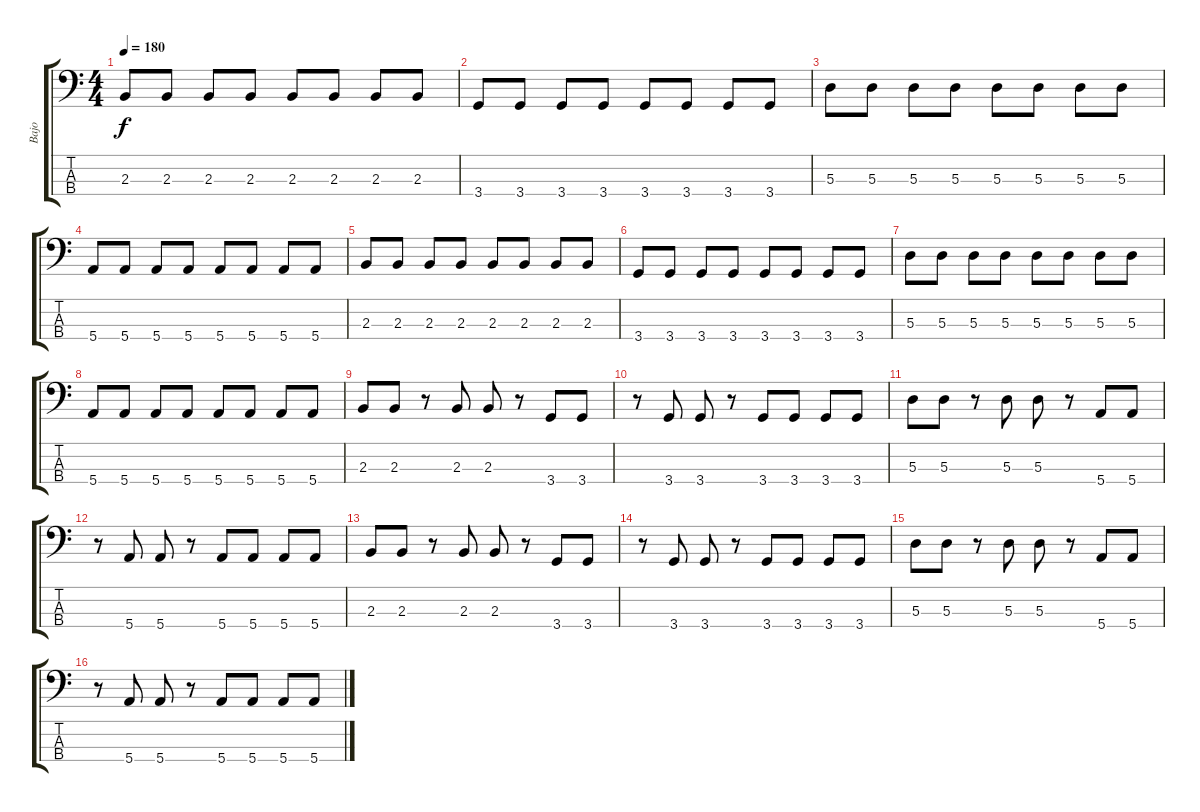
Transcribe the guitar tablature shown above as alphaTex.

\track ("Bajo" "Bajo") {instrument electricbasspick}
\staff {score tabs}
\tuning (G2 D2 A1 E1) {hide}
\ts (4 4)
\tempo 180
\clef f4
\ks c
2.3.8{dy f} 2.3.8 2.3.8 2.3.8 2.3.8 2.3.8 2.3.8 2.3.8 |
3.4.8 3.4.8 3.4.8 3.4.8 3.4.8 3.4.8 3.4.8 3.4.8 |
5.3.8 5.3.8 5.3.8 5.3.8 5.3.8 5.3.8 5.3.8 5.3.8 |
5.4.8{instrument slapbass1} 5.4.8{instrument electricbasspick} 5.4.8 5.4.8{instrument slapbass1} 5.4.8{instrument electricbasspick} 5.4.8 5.4.8{instrument slapbass1} 5.4.8{instrument electricbasspick} |
2.3.8 2.3.8 2.3.8 2.3.8 2.3.8 2.3.8 2.3.8 2.3.8 |
3.4.8 3.4.8 3.4.8 3.4.8 3.4.8 3.4.8 3.4.8 3.4.8 |
5.3.8 5.3.8 5.3.8 5.3.8 5.3.8 5.3.8 5.3.8 5.3.8 |
5.4.8{instrument slapbass1} 5.4.8{instrument electricbasspick} 5.4.8 5.4.8{instrument slapbass1} 5.4.8{instrument electricbasspick} 5.4.8 5.4.8{instrument slapbass1} 5.4.8{instrument electricbasspick} |
2.3.8{instrument slapbass1} 2.3.8 r.8 2.3.8{instrument electricbasspick} 2.3.8 r.8 3.4.8 3.4.8 |
r.8 3.4.8 3.4.8 r.8 3.4.8 3.4.8 3.4.8 3.4.8 |
5.3.8 5.3.8 r.8 5.3.8 5.3.8 r.8 5.4.8 5.4.8 |
r.8 5.4.8 5.4.8 r.8 5.4.8 5.4.8 5.4.8 5.4.8 |
2.3.8{instrument slapbass1} 2.3.8 r.8 2.3.8{instrument electricbasspick} 2.3.8 r.8 3.4.8 3.4.8 |
r.8 3.4.8 3.4.8 r.8 3.4.8 3.4.8 3.4.8 3.4.8 |
5.3.8 5.3.8 r.8 5.3.8 5.3.8 r.8 5.4.8 5.4.8 |
r.8 5.4.8 5.4.8 r.8 5.4.8 5.4.8 5.4.8 5.4.8
